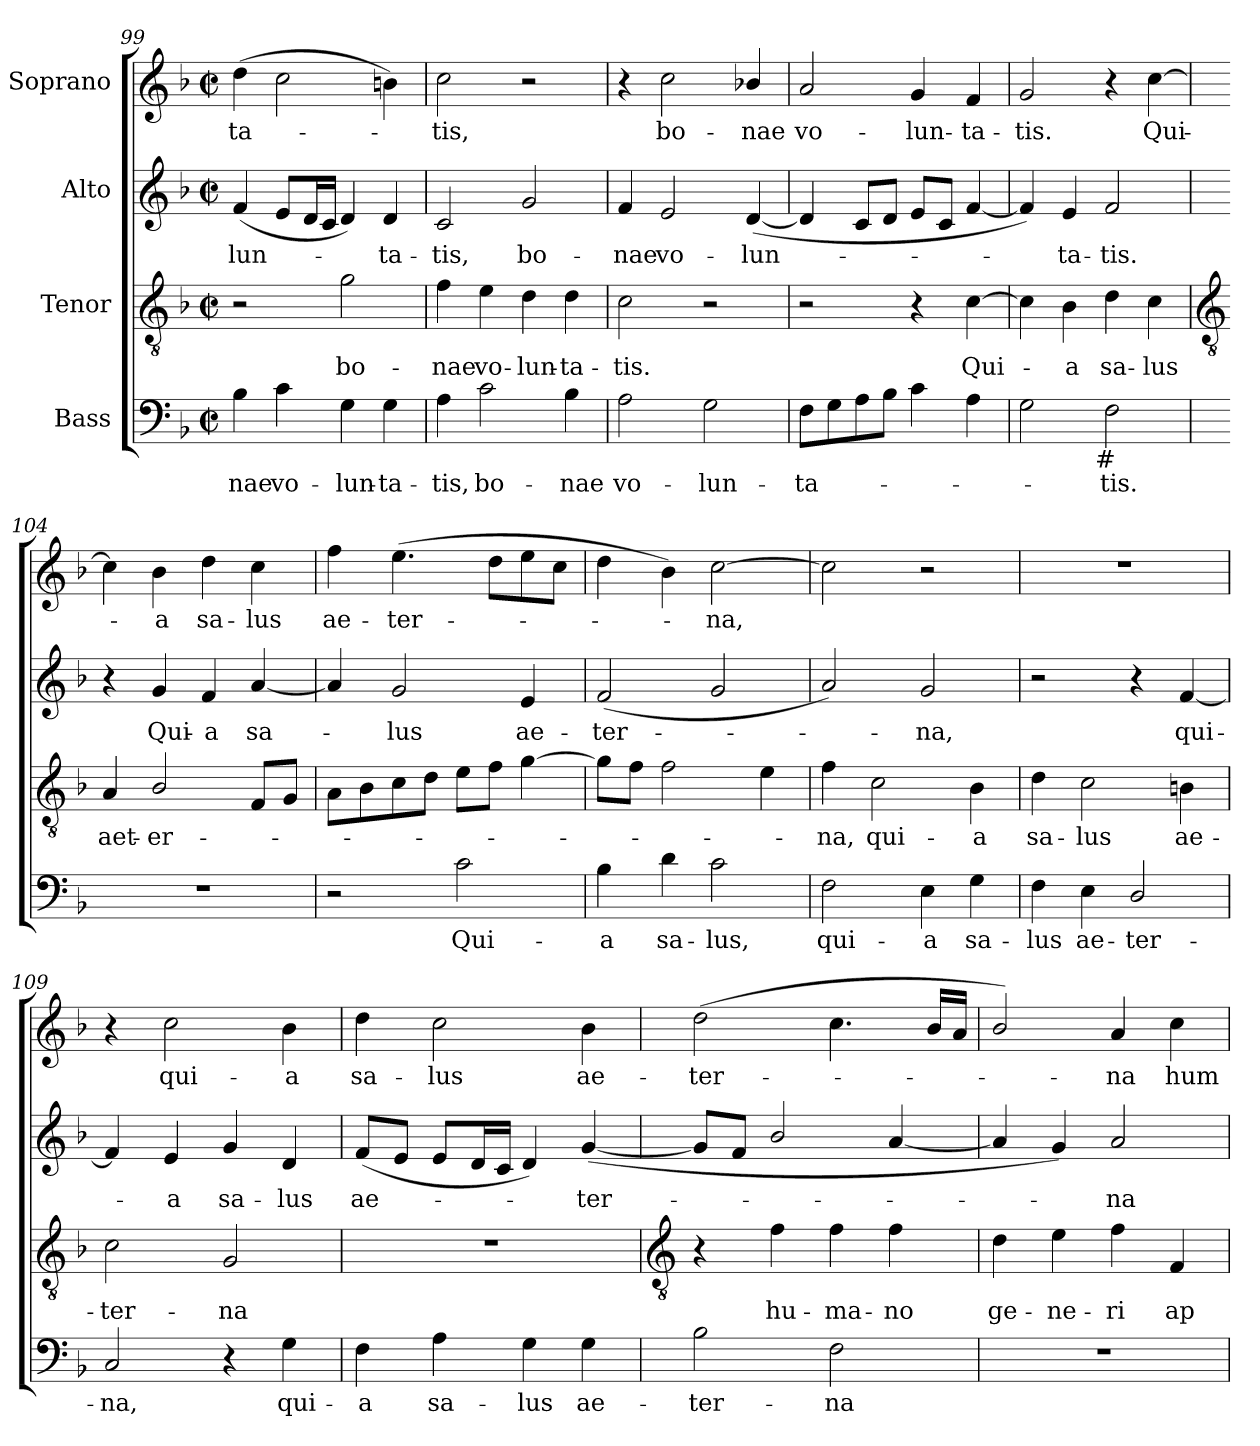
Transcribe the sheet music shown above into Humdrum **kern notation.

**kern	**text	**kern	**text	**kern	**text	**kern	**text
*part4	*part4	*part3	*part3	*part2	*part2	*part1	*part1
*staff4	*staff4	*staff3	*staff3	*staff2	*staff2	*staff1	*staff1
*I"Bass	*	*I"Tenor	*	*I"Alto	*	*I"Soprano	*
*clefF4	*	*clefGv2	*	*clefG2	*	*clefG2	*
*k[b-]	*	*k[b-]	*	*k[b-]	*	*k[b-]	*
*F:	*	*F:	*	*F:	*	*F:	*
*M2/2	*	*M2/2	*	*M2/2	*	*M2/2	*
*met(c|)	*	*met(c|)	*	*met(c|)	*	*met(c|)	*
=99	=99	=99	=99	=99	=99	=99	=99
!	!LO:LY:b	!	!	!	!LO:LY:b	!	!LO:LY:b
4B-	-nae	2r	.	(<4f	-lun-	(>4dd	-ta-
!	!LO:LY:b	!	!	!	!	!	!
4c	vo-	.	.	8eL	.	2cc	.
.	.	.	.	16dL	.	.	.
.	.	.	.	16cJJ	.	.	.
!	!LO:LY:b	!	!LO:LY:b	!	!	!	!
4G	-lun-	2g	bo-	4d)	.	.	.
!	!LO:LY:b	!	!	!	!LO:LY:b	!	!
4G	-ta-	.	.	4d	ta-	4bn)	.
=100	=100	=100	=100	=100	=100	=100	=100
!	!LO:LY:b	!	!LO:LY:b	!	!LO:LY:b	!	!LO:LY:b
4A	-tis,	4f	-nae	2c	-tis,	2cc	tis,
!	!LO:LY:b	!	!LO:LY:b	!	!	!	!
2c	bo-	4e	vo-	.	.	.	.
!	!	!	!LO:LY:b	!	!LO:LY:b	!	!
.	.	4d	-lun-	2g	bo-	2r	.
!	!LO:LY:b	!	!LO:LY:b	!	!	!	!
4B-	-nae	4d	-ta-	.	.	.	.
=101	=101	=101	=101	=101	=101	=101	=101
!	!LO:LY:b	!	!LO:LY:b	!	!LO:LY:b	!	!
2A	vo-	2c	-tis.	4f	-nae	4r	.
!	!	!	!	!	!LO:LY:b	!	!LO:LY:b
.	.	.	.	2e	vo-	2cc	bo-
!	!LO:LY:b	!	!	!	!	!	!
2G	-lun-	2r	.	.	.	.	.
!	!	!	!	!	!LO:LY:b	!	!LO:LY:b
.	.	.	.	(<[4d	-lun-	4b-X/	-nae
=102	=102	=102	=102	=102	=102	=102	=102
!	!LO:LY:b	!	!	!	!	!	!LO:LY:b
8FL	-ta-	2r	.	4d]	.	2a	vo-
8G	.	.	.	.	.	.	.
8A	.	.	.	8cL	.	.	.
8B-J	.	.	.	8dJ	.	.	.
!	!	!	!	!	!	!	!LO:LY:b
4c	.	4r	.	8eL	.	4g	-lun-
.	.	.	.	8cJ	.	.	.
!	!	!	!LO:LY:b	!	!	!	!LO:LY:b
4A	.	[4c	Qui-	[4f	.	4f	-ta-
=103	=103	=103	=103	=103	=103	=103	=103
!	!	!	!	!	!	!	!LO:LY:b
2G	.	4c]	.	4f])	.	2g	-tis.
!	!	!	!LO:LY:b	!	!LO:LY:b	!	!
.	.	4B-	a	4e	ta-	.	.
!LO:TX:b:cj:t=#	!	!	!	!	!	!	!
!	!LO:LY:b	!	!LO:LY:b	!	!LO:LY:b	!	!
2F	tis.	4d	sa-	2f	-tis.	4r	.
!	!	!	!LO:LY:b	!	!	!	!LO:LY:b
.	.	4c	-lus	.	.	[4cc	Qui-
!!LO:LB:g=z
=104	=104	=104	=104	=104	=104	=104	=104
*	*	*clefGv2	*	*	*	*	*
!	!	!	!LO:LY:b	!	!	!	!
1r	.	4A	aet-	4r	.	4cc]	.
!	!	!	!LO:LY:b	!	!LO:LY:b	!	!LO:LY:b
.	.	2B-/	-er-	4g	Qui-	4b-	a
!	!	!	!	!	!LO:LY:b	!	!LO:LY:b
.	.	.	.	4f	-a	4dd	sa-
!	!	!	!	!	!LO:LY:b	!	!LO:LY:b
.	.	8FL	.	[4a	sa-	4cc	-lus
.	.	8GJ	.	.	.	.	.
=105	=105	=105	=105	=105	=105	=105	=105
!	!	!	!	!	!	!	!LO:LY:b
2r	.	8AL	.	4a]	.	4ff	ae-
.	.	8B-	.	.	.	.	.
!	!	!	!	!	!LO:LY:b	!	!LO:LY:b
.	.	8c	.	2g	lus	(>4.ee	-ter-
.	.	8dJ	.	.	.	.	.
!	!LO:LY:b	!	!	!	!	!	!
2c	Qui-	8eL	.	.	.	.	.
.	.	8fJ	.	.	.	8ddL	.
!	!	!	!	!	!LO:LY:b	!	!
.	.	[4g	.	4e	ae-	8ee	.
.	.	.	.	.	.	8ccJ	.
=106	=106	=106	=106	=106	=106	=106	=106
!	!LO:LY:b	!	!	!	!LO:LY:b	!	!
4B-	-a	8gL]	.	(<2f	-ter-	4dd	.
.	.	8fJ	.	.	.	.	.
!	!LO:LY:b	!	!	!	!	!	!
4d	sa-	2f	.	.	.	4b-)	.
!	!LO:LY:b	!	!	!	!	!	!LO:LY:b
2c	-lus,	.	.	2g	.	[2cc	na,
.	.	4e	.	.	.	.	.
=107	=107	=107	=107	=107	=107	=107	=107
!	!LO:LY:b	!	!LO:LY:b	!	!	!	!
2F	qui-	4f	na,	2a)	.	2cc]	.
!	!	!	!LO:LY:b	!	!	!	!
.	.	2c	qui-	.	.	.	.
!	!LO:LY:b	!	!	!	!LO:LY:b	!	!
4E	-a	.	.	2g	na,	2r	.
!	!LO:LY:b	!	!LO:LY:b	!	!	!	!
4G	sa-	4B-	-a	.	.	.	.
=108	=108	=108	=108	=108	=108	=108	=108
!	!LO:LY:b	!	!LO:LY:b	!	!	!	!
4F	-lus	4d	sa-	2r	.	1r	.
!	!LO:LY:b	!	!LO:LY:b	!	!	!	!
4E	ae-	2c	-lus	.	.	.	.
!	!LO:LY:b	!	!	!	!	!	!
2D/	-ter-	.	.	4r	.	.	.
!	!	!	!LO:LY:b	!	!LO:LY:b	!	!
.	.	4Bn	ae-	[4f	qui-	.	.
=109	=109	=109	=109	=109	=109	=109	=109
!	!LO:LY:b	!	!LO:LY:b	!	!	!	!
2C	-na,	2c	-ter-	4f]	.	4r	.
!	!	!	!	!	!LO:LY:b	!	!LO:LY:b
.	.	.	.	4e	a	2cc	qui-
!	!	!	!LO:LY:b	!	!LO:LY:b	!	!
4r	.	2G	-na	4g	sa-	.	.
!	!LO:LY:b	!	!	!	!LO:LY:b	!	!LO:LY:b
4G	qui-	.	.	4d	-lus	4b-	-a
=110	=110	=110	=110	=110	=110	=110	=110
!	!LO:LY:b	!	!	!	!LO:LY:b	!	!LO:LY:b
4F	-a	1r	.	(<8fL	ae-	4dd	sa-
.	.	.	.	8eJ	.	.	.
!	!LO:LY:b	!	!	!	!	!	!LO:LY:b
4A	sa-	.	.	8eL	.	2cc	-lus
.	.	.	.	16dL	.	.	.
.	.	.	.	16cJJ	.	.	.
!	!LO:LY:b	!	!	!	!	!	!
4G	-lus	.	.	4d)	.	.	.
!	!LO:LY:b	!	!	!	!LO:LY:b	!	!LO:LY:b
4G	ae-	.	.	(<[4g	ter-	4b-	ae-
!!LO:LB:g=z
=111	=111	=111	=111	=111	=111	=111	=111
*	*	*clefGv2	*	*	*	*	*
!	!LO:LY:b	!	!	!	!	!	!LO:LY:b
2B-	-ter-	4r	.	8gL]	.	(>2dd	-ter-
.	.	.	.	8fJ	.	.	.
!	!	!	!LO:LY:b	!	!	!	!
.	.	4f	hu-	2b-/	.	.	.
!	!LO:LY:b	!	!LO:LY:b	!	!	!	!
2F	-na	4f	-ma-	.	.	4.cc	.
!	!	!	!LO:LY:b	!	!	!	!
.	.	4f	-no	[4a	.	.	.
.	.	.	.	.	.	16b-LL	.
.	.	.	.	.	.	16aJJ	.
=112	=112	=112	=112	=112	=112	=112	=112
!	!	!	!LO:LY:b	!	!	!	!
1r	.	4d	ge-	4a]	.	2b-/)	.
!	!	!	!LO:LY:b	!	!	!	!
.	.	4e	-ne-	4g)	.	.	.
!	!	!	!LO:LY:b	!	!LO:LY:b	!	!LO:LY:b
.	.	4f	-ri	2a	na	4a	na
!	!	!	!LO:LY:b	!	!	!	!LO:LY:b
.	.	4F	ap-	.	.	4cc	hum-
=	=	=	=	=	=	=	=
*-	*-	*-	*-	*-	*-	*-	*-
